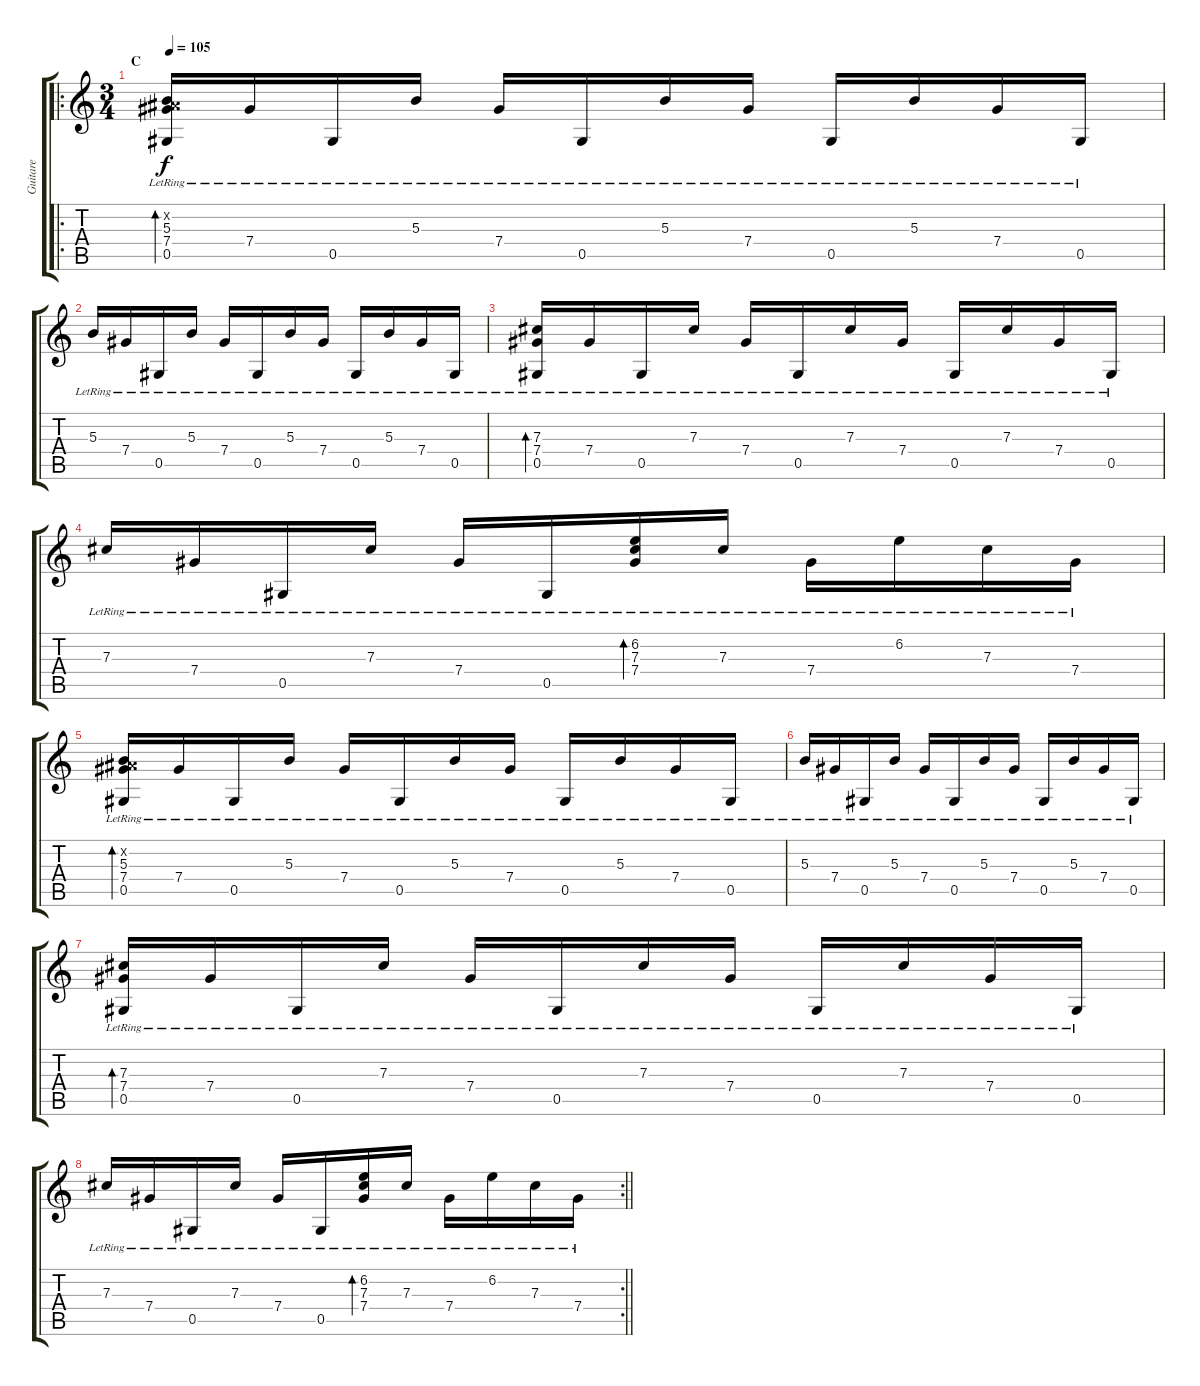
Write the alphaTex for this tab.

\track ("Guitare" "Guitare") {instrument distortionguitar}
\staff {score tabs}
\tuning (Eb4 Bb3 Gb3 Db3 Ab2 Eb2) {hide}
\ro
\ts (3 4)
\section ("" "C")
\tempo 105
\clef g2
\ks c
(0.2{x} 5.3{lr} 7.4{lr} 0.5{lr}).16{bd 120 dy f volume 12} 7.4{lr}.16 0.5{lr}.16 5.3{lr}.16 7.4{lr}.16 0.5{lr}.16 5.3{lr}.16 7.4{lr}.16 0.5{lr}.16 5.3{lr}.16 7.4{lr}.16 0.5{lr}.16 |
5.3{lr}.16 7.4{lr}.16 0.5{lr}.16 5.3{lr}.16 7.4{lr}.16 0.5{lr}.16 5.3{lr}.16 7.4{lr}.16 0.5{lr}.16 5.3{lr}.16 7.4{lr}.16 0.5{lr}.16 |
(7.3{lr} 7.4{lr} 0.5{lr}).16{bd 120} 7.4{lr}.16 0.5{lr}.16 7.3{lr}.16 7.4{lr}.16 0.5{lr}.16 7.3{lr}.16 7.4{lr}.16 0.5{lr}.16 7.3{lr}.16 7.4{lr}.16 0.5{lr}.16 |
7.3{lr}.16 7.4{lr}.16 0.5{lr}.16 7.3{lr}.16 7.4{lr}.16 0.5{lr}.16 (6.2{lr} 7.3{lr} 7.4{lr}).16{bd 120} 7.3{lr}.16 7.4{lr}.16 6.2{lr}.16 7.3{lr}.16 7.4{lr}.16 |
(0.2{x} 5.3{lr} 7.4{lr} 0.5{lr}).16{bd 120} 7.4{lr}.16 0.5{lr}.16 5.3{lr}.16 7.4{lr}.16 0.5{lr}.16 5.3{lr}.16 7.4{lr}.16 0.5{lr}.16 5.3{lr}.16 7.4{lr}.16 0.5{lr}.16 |
5.3{lr}.16 7.4{lr}.16 0.5{lr}.16 5.3{lr}.16 7.4{lr}.16 0.5{lr}.16 5.3{lr}.16 7.4{lr}.16 0.5{lr}.16 5.3{lr}.16 7.4{lr}.16 0.5{lr}.16 |
(7.3{lr} 7.4{lr} 0.5{lr}).16{bd 120} 7.4{lr}.16 0.5{lr}.16 7.3{lr}.16 7.4{lr}.16 0.5{lr}.16 7.3{lr}.16 7.4{lr}.16 0.5{lr}.16 7.3{lr}.16 7.4{lr}.16 0.5{lr}.16 |
\rc 2
\barLineRight lightlight
7.3{lr}.16 7.4{lr}.16 0.5{lr}.16 7.3{lr}.16 7.4{lr}.16 0.5{lr}.16 (6.2{lr} 7.3{lr} 7.4{lr}).16{bd 120} 7.3{lr}.16 7.4{lr}.16 6.2{lr}.16 7.3{lr}.16 7.4{lr}.16
